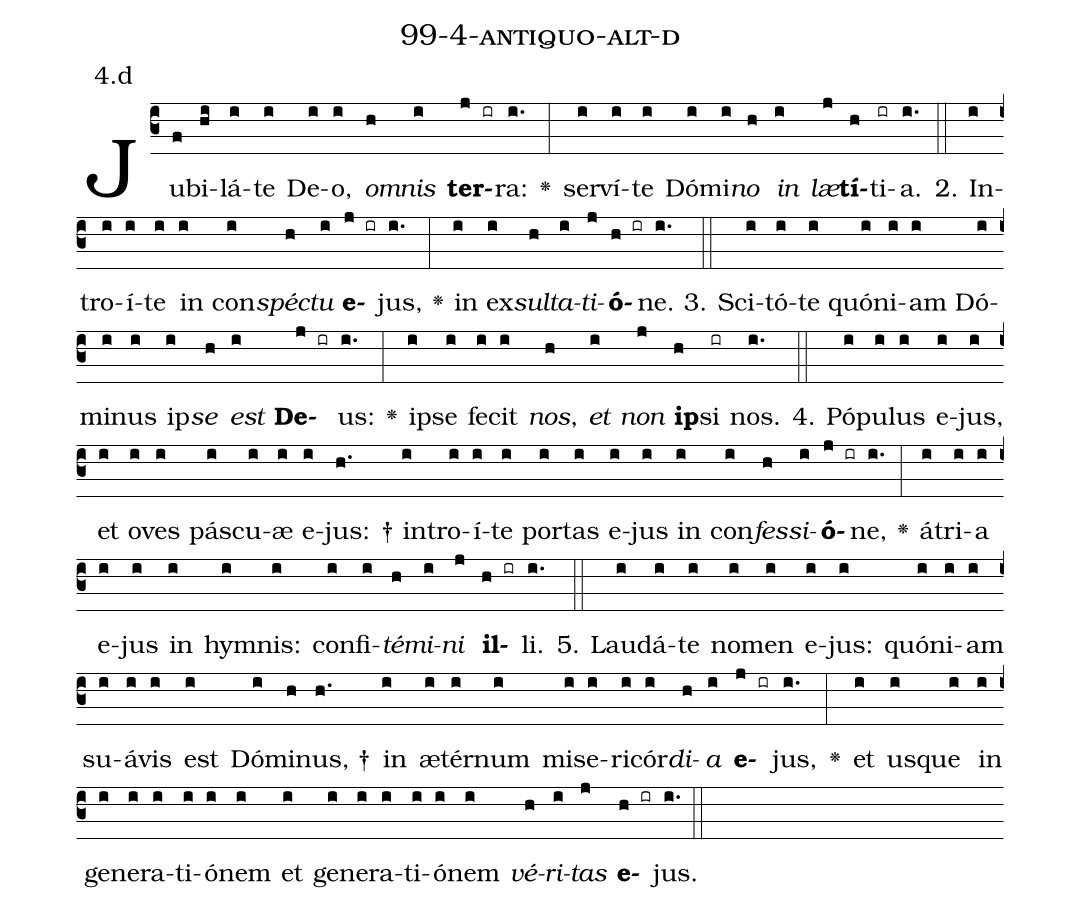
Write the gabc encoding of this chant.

name: 99-4-antiquo-alt-d;
annotation: 4.d;
%%
(c3)Ju(f)bi(hi)lá(i)te(i) De(i)o,(i) <i>om</i>(h)<i>nis</i>(i) <b>ter</b>(j ir)ra:(i.) <v>\greheightstar</v>(:) ser(i)ví(i)te(i) Dó(i)mi(i)<i>no</i>(h) <i>in</i>(i) <i>læ</i>(j)<b>tí</b>(h)ti(ir)a.(i.) (::)
2. In(i)tro(i)í(i)te(i) in(i) con(i)<i>spéc</i>(h)<i>tu</i>(i) <b>e</b>(j ir)jus,(i.) <v>\greheightstar</v>(:) in(i) ex(i)<i>sul</i>(h)<i>ta</i>(i)<i>ti</i>(j)<b>ó</b>(h ir)ne.(i.) (::)
3. Sci(i)tó(i)te(i) quón(i)i(i)am(i) Dó(i)mi(i)nus(i) ip(i)<i>se</i>(h) <i>est</i>(i) <b>De</b>(j ir)us:(i.) <v>\greheightstar</v>(:) ip(i)se(i) fe(i)cit(i) <i>nos</i>,(h) <i>et</i>(i) <i>non</i>(j) <b>ip</b>(h)si(ir) nos.(i.) (::)
4. Pó(i)pu(i)lus(i) e(i)jus,(i) et(i) o(i)ves(i) pás(i)cu(i)æ(i) e(i)jus: †(h.) in(i)tro(i)í(i)te(i) por(i)tas(i) e(i)jus(i) in(i) con(i)<i>fes</i>(h)<i>si</i>(i)<b>ó</b>(j ir)ne,(i.) <v>\greheightstar</v>(:) á(i)tri(i)a(i) e(i)jus(i) in(i) hym(i)nis:(i) con(i)fi(i)<i>té</i>(h)<i>mi</i>(i)<i>ni</i>(j) <b>il</b>(h ir)li.(i.) (::)
5. Lau(i)dá(i)te(i) no(i)men(i) e(i)jus:(i) quón(i)i(i)am(i) su(i)á(i)vis(i) est(i) Dó(i)mi(h)nus, †(h.) in(i) æ(i)tér(i)num(i) mi(i)se(i)ri(i)cór(i)<i>di</i>(h)<i>a</i>(i) <b>e</b>(j ir)jus,(i.) <v>\greheightstar</v>(:) et(i) us(i)que(i) in(i) ge(i)ne(i)ra(i)ti(i)ó(i)nem(i) et(i) ge(i)ne(i)ra(i)ti(i)ó(i)nem(i) <i>vé</i>(h)<i>ri</i>(i)<i>tas</i>(j) <b>e</b>(h ir)jus.(i.) (::)
